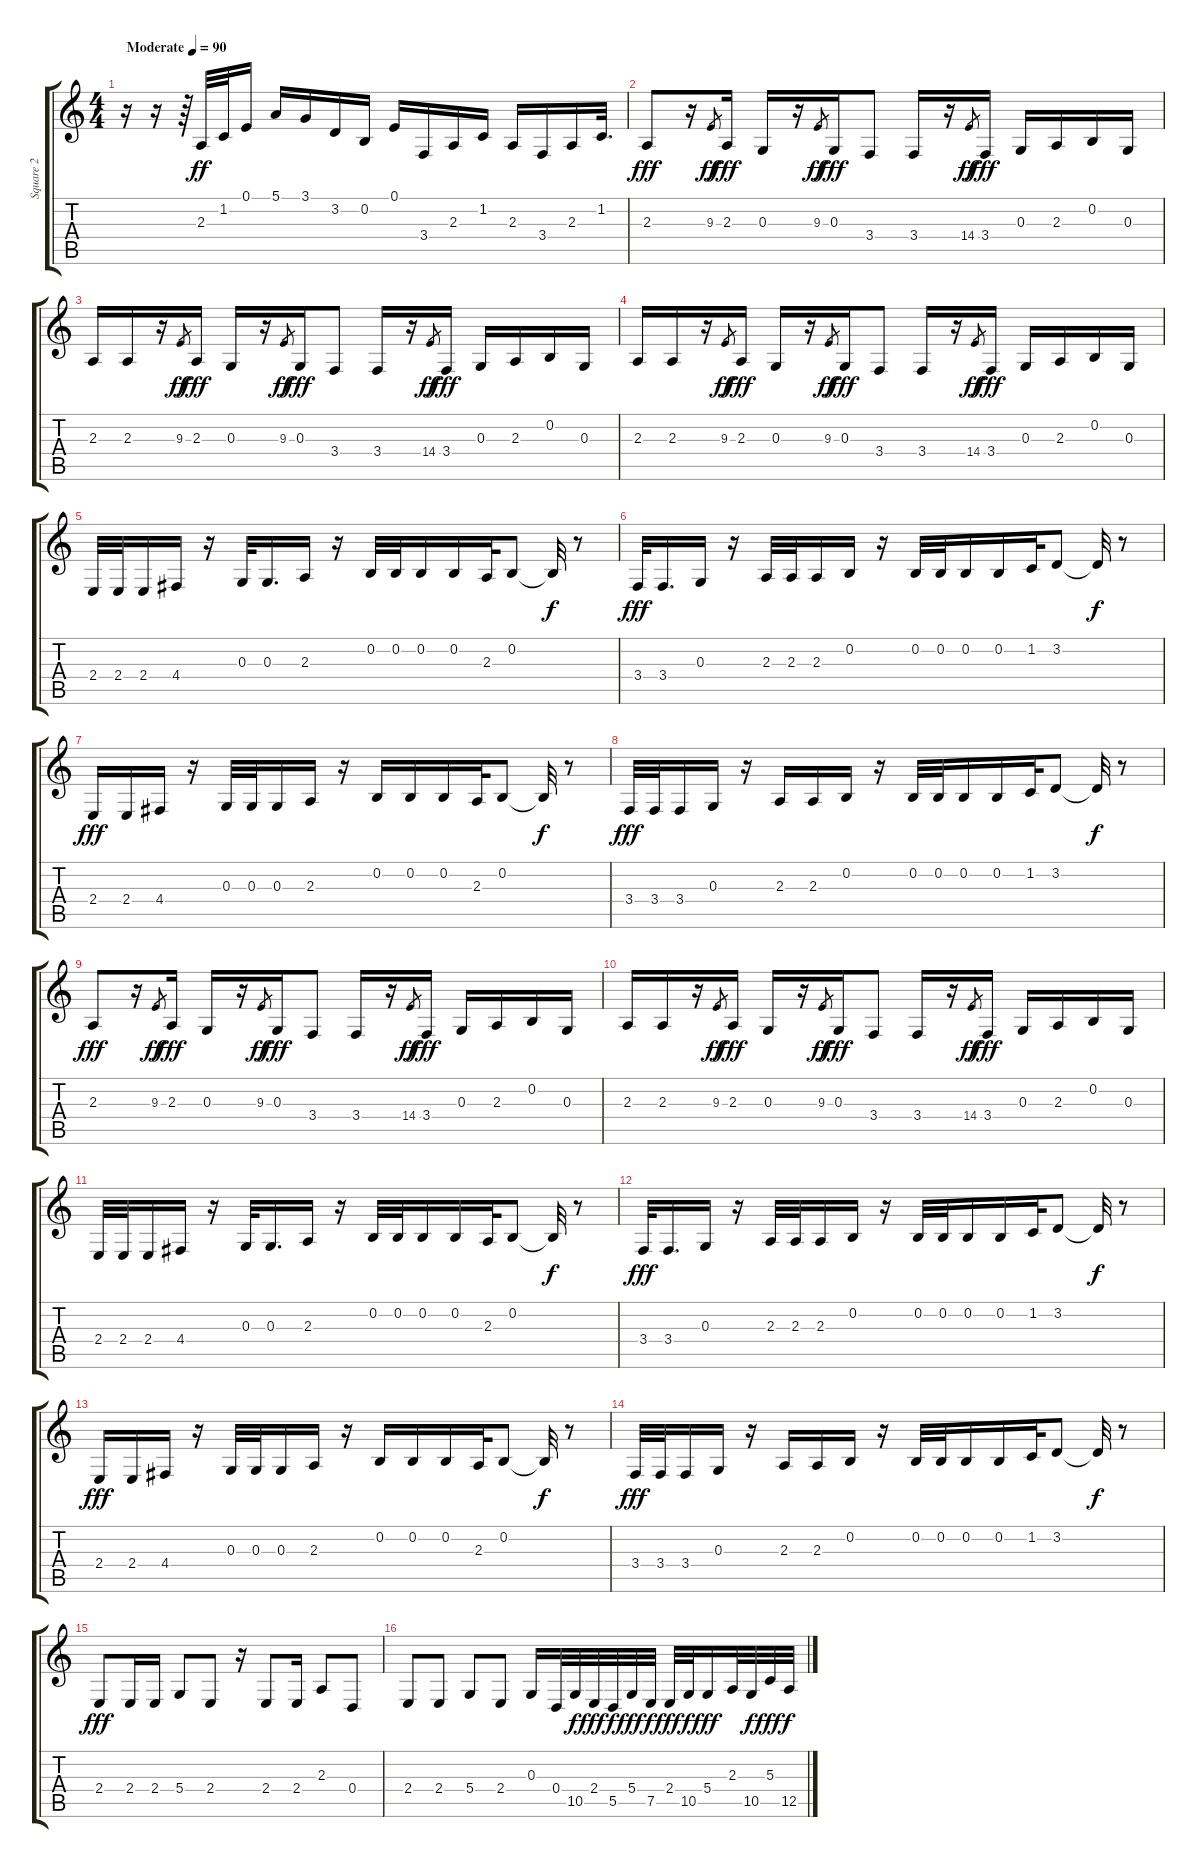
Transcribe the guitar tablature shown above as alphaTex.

\track ("Square 2" "Square 2") {instrument lead1square}
\staff {score tabs}
\tuning (E4 B3 G3 D3 A2 E2) {hide}
\ts (4 4)
\tempo (90 "Moderate")
\clef g2
\ks c
r.16{dy ff instrument lead1square} r.16 r.64 2.3.32 1.2.32 0.1.16 5.1.16 3.1.16 3.2.16 0.2.16 0.1.16 3.4.16 2.3.16 1.2.16 2.3.16 3.4.16 2.3.16 1.2.32{d} |
2.3.8{dy fff} r.16 9.3.8{gr dy ff} 2.3.16{dy fff} 0.3.16 r.16 9.3.8{gr dy ff} 0.3.16{dy fff} 3.4.8 3.4.16 r.16 14.4.8{gr dy ff} 3.4.16{dy fff} 0.3.16 2.3.16 0.2.16 0.3.16 |
2.3.16 2.3.16 r.16 9.3.8{gr dy ff} 2.3.16{dy fff} 0.3.16 r.16 9.3.8{gr dy ff} 0.3.16{dy fff} 3.4.8 3.4.16 r.16 14.4.8{gr dy ff} 3.4.16{dy fff} 0.3.16 2.3.16 0.2.16 0.3.16 |
2.3.16 2.3.16 r.16 9.3.8{gr dy ff} 2.3.16{dy fff} 0.3.16 r.16 9.3.8{gr dy ff} 0.3.16{dy fff} 3.4.8 3.4.16 r.16 14.4.8{gr dy ff} 3.4.16{dy fff} 0.3.16 2.3.16 0.2.16 0.3.16 |
2.4.32 2.4.32 2.4.16 4.4.16 r.16 0.3.32 0.3.16{d} 2.3.16 r.16 0.2.32 0.2.32 0.2.16 0.2.16 2.3.32 0.2.8 0.2{t}.32{dy f} r.8 |
3.4.32{dy fff} 3.4.16{d} 0.3.16 r.16 2.3.32 2.3.32 2.3.16 0.2.16 r.16 0.2.32 0.2.32 0.2.16 0.2.16 1.2.32 3.2.8 3.2{t}.32{dy f} r.8 |
2.4.16{dy fff} 2.4.16 4.4.16 r.16 0.3.32 0.3.32 0.3.16 2.3.16 r.16 0.2.16 0.2.16 0.2.16 2.3.32 0.2.8 0.2{t}.32{dy f} r.8 |
3.4.32{dy fff} 3.4.32 3.4.16 0.3.16 r.16 2.3.16 2.3.16 0.2.16 r.16 0.2.32 0.2.32 0.2.16 0.2.16 1.2.32 3.2.8 3.2{t}.32{dy f} r.8 |
2.3.8{dy fff} r.16 9.3.8{gr dy ff} 2.3.16{dy fff} 0.3.16 r.16 9.3.8{gr dy ff} 0.3.16{dy fff} 3.4.8 3.4.16 r.16 14.4.8{gr dy ff} 3.4.16{dy fff} 0.3.16 2.3.16 0.2.16 0.3.16 |
2.3.16 2.3.16 r.16 9.3.8{gr dy ff} 2.3.16{dy fff} 0.3.16 r.16 9.3.8{gr dy ff} 0.3.16{dy fff} 3.4.8 3.4.16 r.16 14.4.8{gr dy ff} 3.4.16{dy fff} 0.3.16 2.3.16 0.2.16 0.3.16 |
2.4.32 2.4.32 2.4.16 4.4.16 r.16 0.3.32 0.3.16{d} 2.3.16 r.16 0.2.32 0.2.32 0.2.16 0.2.16 2.3.32 0.2.8 0.2{t}.32{dy f} r.8 |
3.4.32{dy fff} 3.4.16{d} 0.3.16 r.16 2.3.32 2.3.32 2.3.16 0.2.16 r.16 0.2.32 0.2.32 0.2.16 0.2.16 1.2.32 3.2.8 3.2{t}.32{dy f} r.8 |
2.4.16{dy fff} 2.4.16 4.4.16 r.16 0.3.32 0.3.32 0.3.16 2.3.16 r.16 0.2.16 0.2.16 0.2.16 2.3.32 0.2.8 0.2{t}.32{dy f} r.8 |
3.4.32{dy fff} 3.4.32 3.4.16 0.3.16 r.16 2.3.16 2.3.16 0.2.16 r.16 0.2.32 0.2.32 0.2.16 0.2.16 1.2.32 3.2.8 3.2{t}.32{dy f} r.8 |
2.4.8{dy fff} 2.4.16 2.4.16 5.4.8 2.4.8 r.16 2.4.8 2.4.16 2.3.8 0.4.8 |
2.4.8 2.4.8 5.4.8 2.4.8 0.3.16 0.4.32 10.5.32{dy f} 2.4.32{dy fff} 5.5.32{dy f} 5.4.32{dy fff} 7.5.32{dy f} 2.4.32{dy fff} 10.5.32{dy f} 5.4.16{dy fff} 2.3.32 10.5.32{dy f} 5.3.32{dy fff} 12.5.32{dy f}
